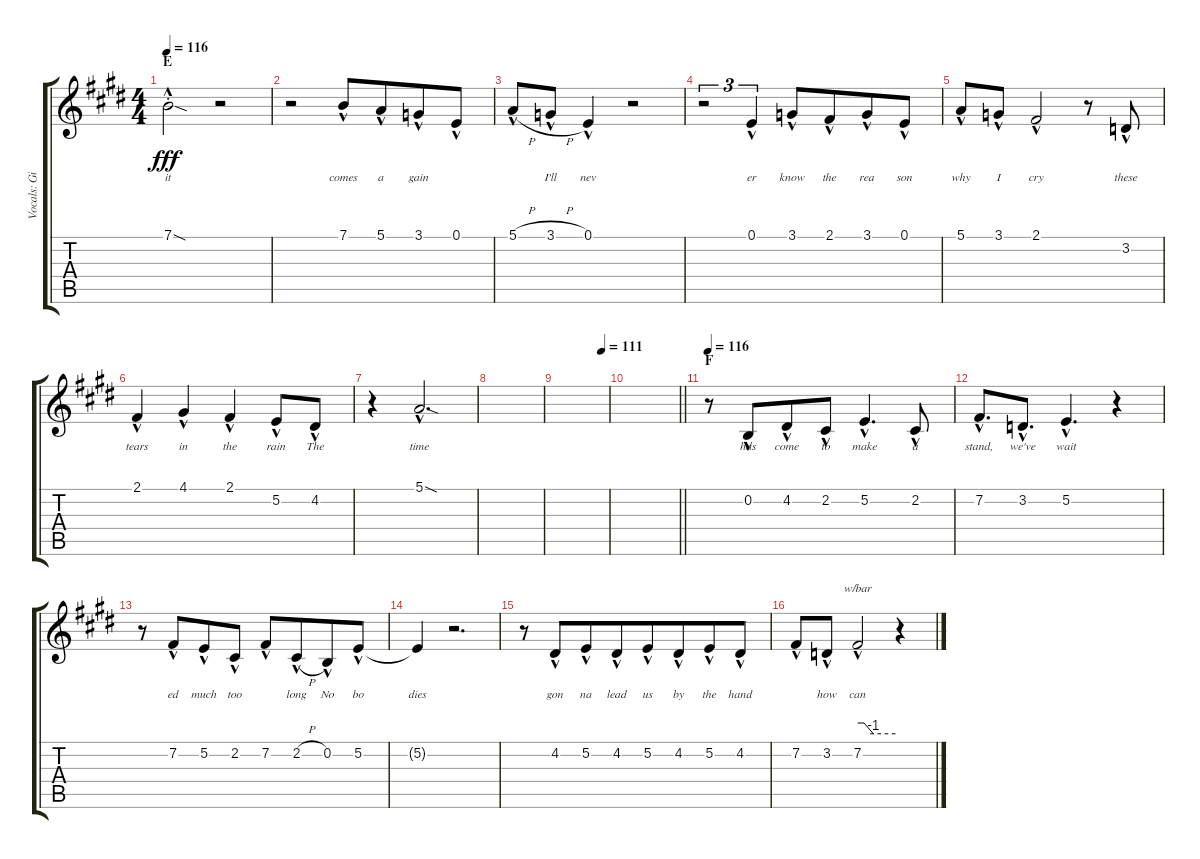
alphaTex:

\track ("Vocals: Gil" "Vocals: Gi") {instrument lead2sawtooth}
\staff {score tabs}
\tuning (E4 B3 G3 D3 A2 E2) {hide}
\ts (4 4)
\section ("" "E")
\tempo 116
\clef g2
\ks e
7.1{sod hac st}.2{lyrics (0 "it") lyrics (1 "") lyrics (2 "") lyrics (3 "") lyrics (4 "") dy fff} r.2 |
r.2 7.1{hac}.8{lyrics (0 "comes") lyrics (1 "") lyrics (2 "") lyrics (3 "") lyrics (4 "")} 5.1{hac}.8{lyrics (0 "a") lyrics (1 "") lyrics (2 "") lyrics (3 "") lyrics (4 "") beam merge} 3.1{hac}.8{lyrics (0 "gain") lyrics (1 "") lyrics (2 "") lyrics (3 "") lyrics (4 "")} 0.1{hac}.8{lyrics (0 "") lyrics (1 "") lyrics (2 "") lyrics (3 "") lyrics (4 "")} |
5.1{h hac}.8{lyrics (0 "") lyrics (1 "") lyrics (2 "") lyrics (3 "") lyrics (4 "")} 3.1{h hac}.8{lyrics (0 "I'll") lyrics (1 "") lyrics (2 "") lyrics (3 "") lyrics (4 "")} 0.1{hac}.4{lyrics (0 "nev") lyrics (1 "") lyrics (2 "") lyrics (3 "") lyrics (4 "")} r.2 |
r.2{tu (3 2)} 0.1{hac}.4{tu (3 2) lyrics (0 "er") lyrics (1 "") lyrics (2 "") lyrics (3 "") lyrics (4 "")} 3.1{hac}.8{lyrics (0 "know") lyrics (1 "") lyrics (2 "") lyrics (3 "") lyrics (4 "")} 2.1{hac}.8{lyrics (0 "the") lyrics (1 "") lyrics (2 "") lyrics (3 "") lyrics (4 "") beam merge} 3.1{hac}.8{lyrics (0 "rea") lyrics (1 "") lyrics (2 "") lyrics (3 "") lyrics (4 "")} 0.1{hac}.8{lyrics (0 "son") lyrics (1 "") lyrics (2 "") lyrics (3 "") lyrics (4 "")} |
5.1{hac}.8{lyrics (0 "why") lyrics (1 "") lyrics (2 "") lyrics (3 "") lyrics (4 "")} 3.1{hac}.8{lyrics (0 "I") lyrics (1 "") lyrics (2 "") lyrics (3 "") lyrics (4 "")} 2.1{hac}.2{lyrics (0 "cry") lyrics (1 "") lyrics (2 "") lyrics (3 "") lyrics (4 "")} r.8 3.2{hac}.8{lyrics (0 "these") lyrics (1 "") lyrics (2 "") lyrics (3 "") lyrics (4 "")} |
2.1{hac}.4{lyrics (0 "tears") lyrics (1 "") lyrics (2 "") lyrics (3 "") lyrics (4 "")} 4.1{hac}.4{lyrics (0 "in") lyrics (1 "") lyrics (2 "") lyrics (3 "") lyrics (4 "")} 2.1{hac}.4{lyrics (0 "the") lyrics (1 "") lyrics (2 "") lyrics (3 "") lyrics (4 "")} 5.2{hac}.8{lyrics (0 "rain") lyrics (1 "") lyrics (2 "") lyrics (3 "") lyrics (4 "")} 4.2{hac}.8{lyrics (0 "The") lyrics (1 "") lyrics (2 "") lyrics (3 "") lyrics (4 "")} |
r.4 5.1{sod hac}.2{d lyrics (0 "time") lyrics (1 "") lyrics (2 "") lyrics (3 "") lyrics (4 "")} |
|
\tempo (111 0.875)
|
\barLineRight lightlight
|
\section ("" "F")
\tempo 116
r.8 0.2{hac}.8{lyrics (0 "has") lyrics (1 "") lyrics (2 "") lyrics (3 "") lyrics (4 "") beam merge} 4.2{hac}.8{lyrics (0 "come") lyrics (1 "") lyrics (2 "") lyrics (3 "") lyrics (4 "")} 2.2{hac}.8{lyrics (0 "to") lyrics (1 "") lyrics (2 "") lyrics (3 "") lyrics (4 "") beam merge} 5.2{hac}.4{d lyrics (0 "make") lyrics (1 "") lyrics (2 "") lyrics (3 "") lyrics (4 "")} 2.2{hac}.8{lyrics (0 "a") lyrics (1 "") lyrics (2 "") lyrics (3 "") lyrics (4 "")} |
7.2{hac}.8{d lyrics (0 "stand,") lyrics (1 "") lyrics (2 "") lyrics (3 "") lyrics (4 "")} 3.2{hac}.8{d lyrics (0 "we've") lyrics (1 "") lyrics (2 "") lyrics (3 "") lyrics (4 "")} 5.2{hac}.4{d lyrics (0 "wait") lyrics (1 "") lyrics (2 "") lyrics (3 "") lyrics (4 "")} r.4 |
r.8 7.2{hac}.8{lyrics (0 "ed") lyrics (1 "") lyrics (2 "") lyrics (3 "") lyrics (4 "") beam merge} 5.2{hac}.8{lyrics (0 "much") lyrics (1 "") lyrics (2 "") lyrics (3 "") lyrics (4 "")} 2.2{hac}.8{lyrics (0 "too") lyrics (1 "") lyrics (2 "") lyrics (3 "") lyrics (4 "") beam split} 7.2{hac}.8{lyrics (0 "") lyrics (1 "") lyrics (2 "") lyrics (3 "") lyrics (4 "")} 2.2{h hac}.8{lyrics (0 "long") lyrics (1 "") lyrics (2 "") lyrics (3 "") lyrics (4 "") beam merge} 0.2{hac}.8{lyrics (0 "No") lyrics (1 "") lyrics (2 "") lyrics (3 "") lyrics (4 "")} 5.2{hac}.8{lyrics (0 "bo") lyrics (1 "") lyrics (2 "") lyrics (3 "") lyrics (4 "")} |
5.2{t}.4{lyrics (0 "dies") lyrics (1 "") lyrics (2 "") lyrics (3 "") lyrics (4 "")} r.2{d} |
r.8 4.2{hac}.8{lyrics (0 "gon") lyrics (1 "") lyrics (2 "") lyrics (3 "") lyrics (4 "") beam merge} 5.2{hac}.8{lyrics (0 "na") lyrics (1 "") lyrics (2 "") lyrics (3 "") lyrics (4 "")} 4.2{hac}.8{lyrics (0 "lead") lyrics (1 "") lyrics (2 "") lyrics (3 "") lyrics (4 "") beam merge} 5.2{hac}.8{lyrics (0 "us") lyrics (1 "") lyrics (2 "") lyrics (3 "") lyrics (4 "") beam merge} 4.2{hac}.8{lyrics (0 "by") lyrics (1 "") lyrics (2 "") lyrics (3 "") lyrics (4 "") beam merge} 5.2{hac}.8{lyrics (0 "the") lyrics (1 "") lyrics (2 "") lyrics (3 "") lyrics (4 "")} 4.2{hac}.8{lyrics (0 "hand") lyrics (1 "") lyrics (2 "") lyrics (3 "") lyrics (4 "")} |
7.2{hac}.8{lyrics (0 "") lyrics (1 "") lyrics (2 "") lyrics (3 "") lyrics (4 "")} 3.2{hac}.8{lyrics (0 "how") lyrics (1 "") lyrics (2 "") lyrics (3 "") lyrics (4 "") beam merge} 7.2{hac}.2{tbe (custom default 0 0 10 0 25 -4 60 -4) lyrics (0 "can") lyrics (1 "") lyrics (2 "") lyrics (3 "") lyrics (4 "")} r.4
